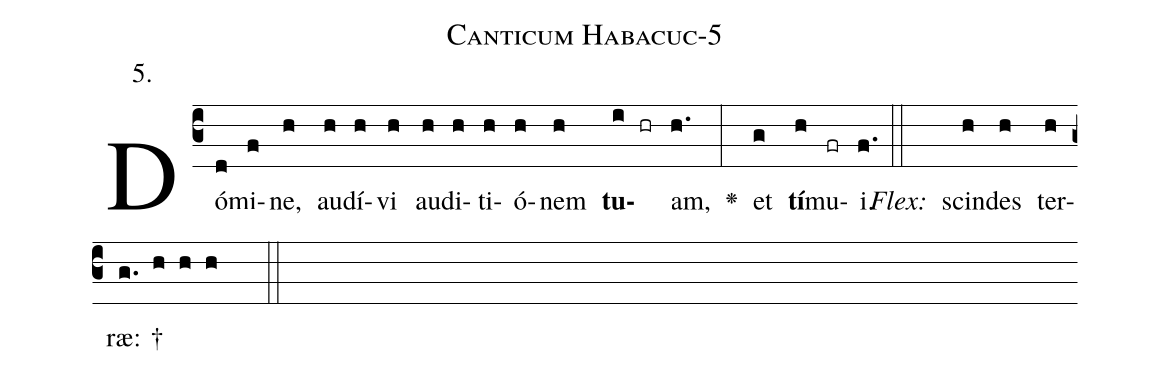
name: Canticum Habacuc-5;
annotation: 5.;
%%
(c3)Dó(d)mi(f)ne,(h) au(h)dí(h)vi(h) au(h)di(h)ti(h)ó(h)nem(h) <b>tu</b>(i hr)am,(h.) <v>\greheightstar</v>(:) et(g) <b>tí</b>(h)mu(fr)i.(f.) (::)
<i>Flex:</i>()  scin(h)des(h) ter(h)ræ: †(g. h h h  ::)

%E(h) u(h) o(i) u(g) a(h) e.(f.) (::)
